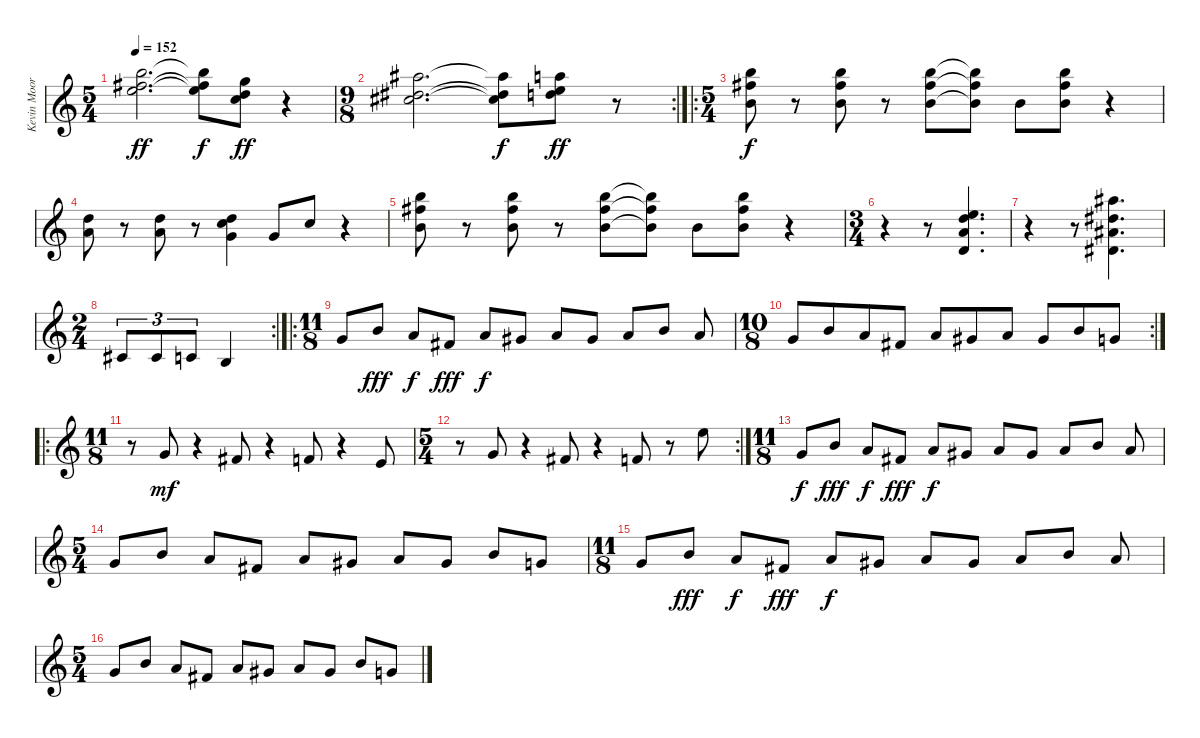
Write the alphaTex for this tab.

\track ("Kevin Moore (Keyboard)" "Kevin Moor") {instrument drawbarorgan}
\staff {score}
\tuning (E5 B4 G4 D4 A3 D3) {hide}
\ts (5 4)
\tempo 152
\clef g2
\ks c
(7.1 7.2 9.3).2{d dy ff} (7.1{t} 7.2{t} 9.3{t}).8{dy f} (3.1 3.2 5.3).8{dy ff} r.4 |
\rc 2
\ts (9 8)
(6.1 4.2 6.3).2{d} (6.1{t} 4.2{t} 6.3{t}).8{dy f} (5.1 5.2 7.3).8{dy ff} r.8 |
\ro
\ts (5 4)
(7.1 7.2 4.3).8{dy f} r.8 (7.1 7.2 9.4).8 r.8 (7.1 7.2 9.4).8 (7.1{t} 7.2{t} 9.4{t}).8 0.2.8 (7.1 7.2 9.4).8 r.4 |
(3.2 2.3).8 r.8 (3.2 2.3).8 r.8 (3.2 5.3 5.4).4 5.4.8 5.3.8 r.4 |
(7.1 7.2 9.4).8 r.8 (7.1 7.2 9.4).8 r.8 (7.1 7.2 9.4).8 (7.1{t} 7.2{t} 9.4{t}).8 0.2.8 (7.1 7.2 9.4).8 r.4 |
\ts (3 4)
r.4 r.8 (0.1 3.2 2.3 0.4).4{d} |
r.4 r.8 (6.1 4.2 3.3 1.4).4{d} |
\rc 2
\ts (2 4)
4.5.8{tu (3 2)} 4.5.8{tu (3 2)} 3.5.8{tu (3 2)} 2.5.4 |
\ro
\ts (11 8)
5.4.8{instrument percussiveorgan} 4.3.8{dy fff} 7.4.8{dy f} 4.4.8{dy fff} 7.4.8{dy f} 6.4.8 7.4.8 6.4.8 7.4.8 4.3.8 7.4.8 |
\rc 2
\ts (10 8)
5.4.8 4.3.8 7.4.8 4.4.8 7.4.8 6.4.8 7.4.8 6.4.8 4.3.8 5.4.8 |
\ro
\ts (11 8)
r.8 5.4.8{dy mf} r.4 4.4.8 r.4 3.4.8 r.4 2.4.8 |
\rc 2
\ts (5 4)
r.8 5.4.8 r.4 4.4.8 r.4 3.4.8 r.8 5.2.8 |
\ts (11 8)
5.4.8{dy f instrument drawbarorgan} 4.3.8{dy fff} 7.4.8{dy f} 4.4.8{dy fff} 7.4.8{dy f} 6.4.8 7.4.8 6.4.8 7.4.8 4.3.8 7.4.8 |
\ts (5 4)
5.4.8 4.3.8 7.4.8 4.4.8 7.4.8 6.4.8 7.4.8 6.4.8 4.3.8 5.4.8 |
\ts (11 8)
5.4.8 4.3.8{dy fff} 7.4.8{dy f} 4.4.8{dy fff} 7.4.8{dy f} 6.4.8 7.4.8 6.4.8 7.4.8 4.3.8 7.4.8 |
\ts (5 4)
5.4.8 4.3.8 7.4.8 4.4.8 7.4.8 6.4.8 7.4.8 6.4.8 4.3.8 5.4.8
